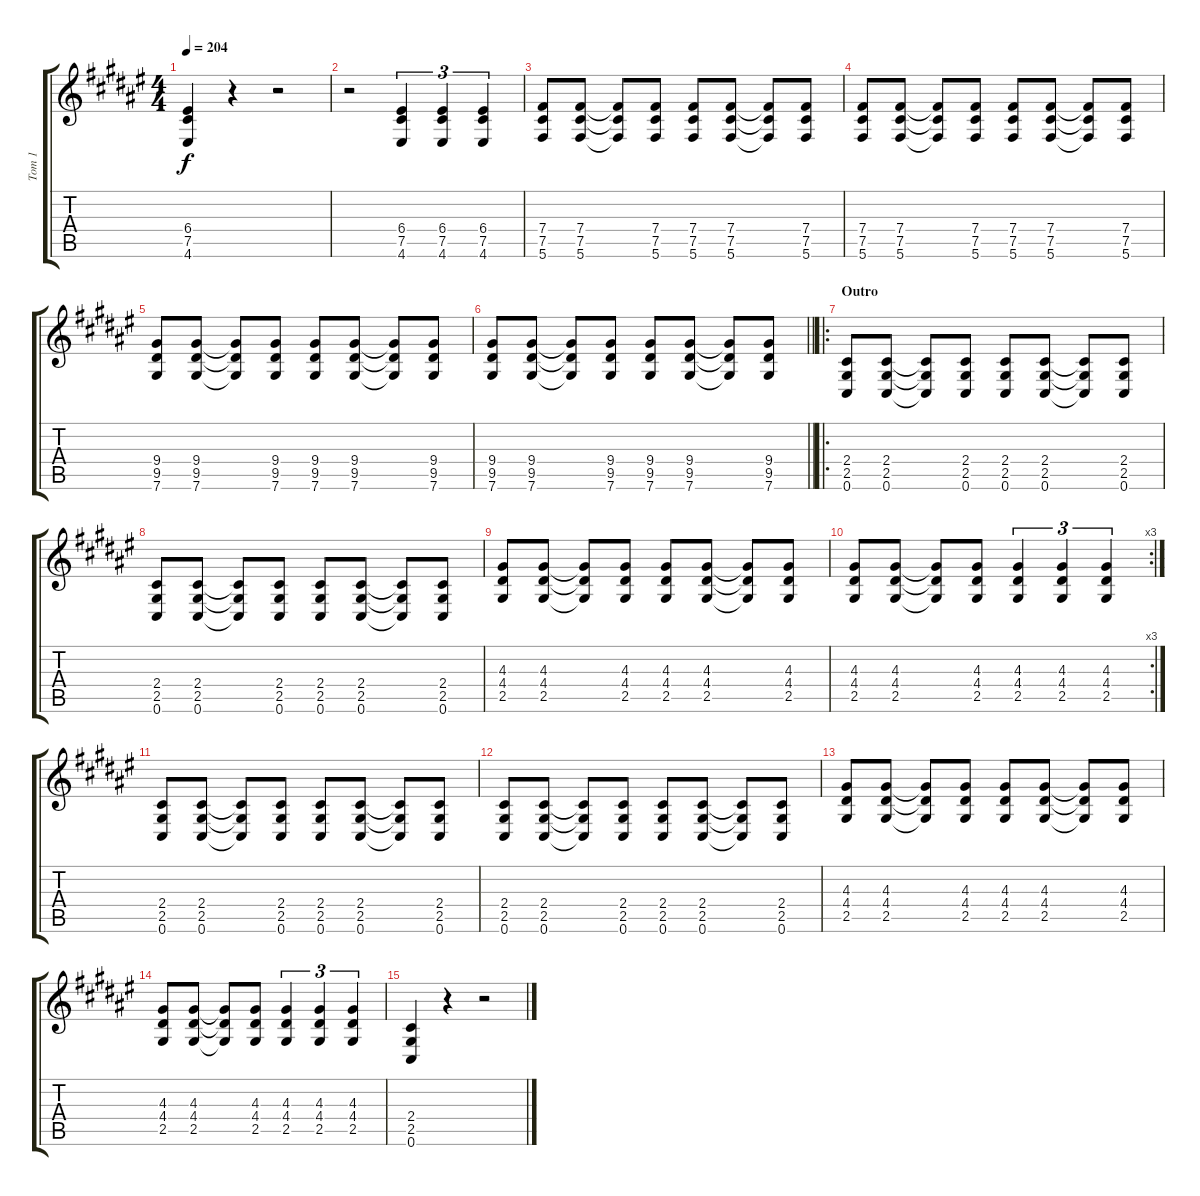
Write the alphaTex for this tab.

\track ("Tom 1" "Tom 1") {instrument overdrivenguitar}
\staff {score tabs}
\tuning (Db4 Ab3 E3 B2 Gb2 Db2) {hide}
\ts (4 4)
\tempo 204
\clef g2
\ks f#
(6.4 7.5 4.6).4{dy f} r.4 r.2 |
r.2 (6.4 7.5 4.6).4{tu (3 2)} (6.4 7.5 4.6).4{tu (3 2)} (6.4 7.5 4.6).4{tu (3 2)} |
(7.4 7.5 5.6).8 (7.4 7.5 5.6).8 (7.4{t} 7.5{t} 5.6{t}).8 (7.4 7.5 5.6).8 (7.4 7.5 5.6).8 (7.4 7.5 5.6).8 (7.4{t} 7.5{t} 5.6{t}).8 (7.4 7.5 5.6).8 |
(7.4 7.5 5.6).8 (7.4 7.5 5.6).8 (7.4{t} 7.5{t} 5.6{t}).8 (7.4 7.5 5.6).8 (7.4 7.5 5.6).8 (7.4 7.5 5.6).8 (7.4{t} 7.5{t} 5.6{t}).8 (7.4 7.5 5.6).8 |
(9.4 9.5 7.6).8 (9.4 9.5 7.6).8 (9.4{t} 9.5{t} 7.6{t}).8 (9.4 9.5 7.6).8 (9.4 9.5 7.6).8 (9.4 9.5 7.6).8 (9.4{t} 9.5{t} 7.6{t}).8 (9.4 9.5 7.6).8 |
\barLineRight lightlight
(9.4 9.5 7.6).8 (9.4 9.5 7.6).8 (9.4{t} 9.5{t} 7.6{t}).8 (9.4 9.5 7.6).8 (9.4 9.5 7.6).8 (9.4 9.5 7.6).8 (9.4{t} 9.5{t} 7.6{t}).8 (9.4 9.5 7.6).8 |
\ro
\section ("" "Outro")
(2.4 2.5 0.6).8 (2.4 2.5 0.6).8 (2.4{t} 2.5{t} 0.6{t}).8 (2.4 2.5 0.6).8 (2.4 2.5 0.6).8 (2.4 2.5 0.6).8 (2.4{t} 2.5{t} 0.6{t}).8 (2.4 2.5 0.6).8 |
(2.4 2.5 0.6).8 (2.4 2.5 0.6).8 (2.4{t} 2.5{t} 0.6{t}).8 (2.4 2.5 0.6).8 (2.4 2.5 0.6).8 (2.4 2.5 0.6).8 (2.4{t} 2.5{t} 0.6{t}).8 (2.4 2.5 0.6).8 |
(4.3 4.4 2.5).8 (4.3 4.4 2.5).8 (4.3{t} 4.4{t} 2.5{t}).8 (4.3 4.4 2.5).8 (4.3 4.4 2.5).8 (4.3 4.4 2.5).8 (4.3{t} 4.4{t} 2.5{t}).8 (4.3 4.4 2.5).8 |
\rc 3
(4.3 4.4 2.5).8 (4.3 4.4 2.5).8 (4.3{t} 4.4{t} 2.5{t}).8 (4.3 4.4 2.5).8 (4.3 4.4 2.5).4{tu (3 2)} (4.3 4.4 2.5).4{tu (3 2)} (4.3 4.4 2.5).4{tu (3 2)} |
(2.4 2.5 0.6).8 (2.4 2.5 0.6).8 (2.4{t} 2.5{t} 0.6{t}).8 (2.4 2.5 0.6).8 (2.4 2.5 0.6).8 (2.4 2.5 0.6).8 (2.4{t} 2.5{t} 0.6{t}).8 (2.4 2.5 0.6).8 |
(2.4 2.5 0.6).8 (2.4 2.5 0.6).8 (2.4{t} 2.5{t} 0.6{t}).8 (2.4 2.5 0.6).8 (2.4 2.5 0.6).8 (2.4 2.5 0.6).8 (2.4{t} 2.5{t} 0.6{t}).8 (2.4 2.5 0.6).8 |
(4.3 4.4 2.5).8 (4.3 4.4 2.5).8 (4.3{t} 4.4{t} 2.5{t}).8 (4.3 4.4 2.5).8 (4.3 4.4 2.5).8 (4.3 4.4 2.5).8 (4.3{t} 4.4{t} 2.5{t}).8 (4.3 4.4 2.5).8 |
(4.3 4.4 2.5).8 (4.3 4.4 2.5).8 (4.3{t} 4.4{t} 2.5{t}).8 (4.3 4.4 2.5).8 (4.3 4.4 2.5).4{tu (3 2)} (4.3 4.4 2.5).4{tu (3 2)} (4.3 4.4 2.5).4{tu (3 2)} |
(2.4 2.5 0.6).4 r.4 r.2
